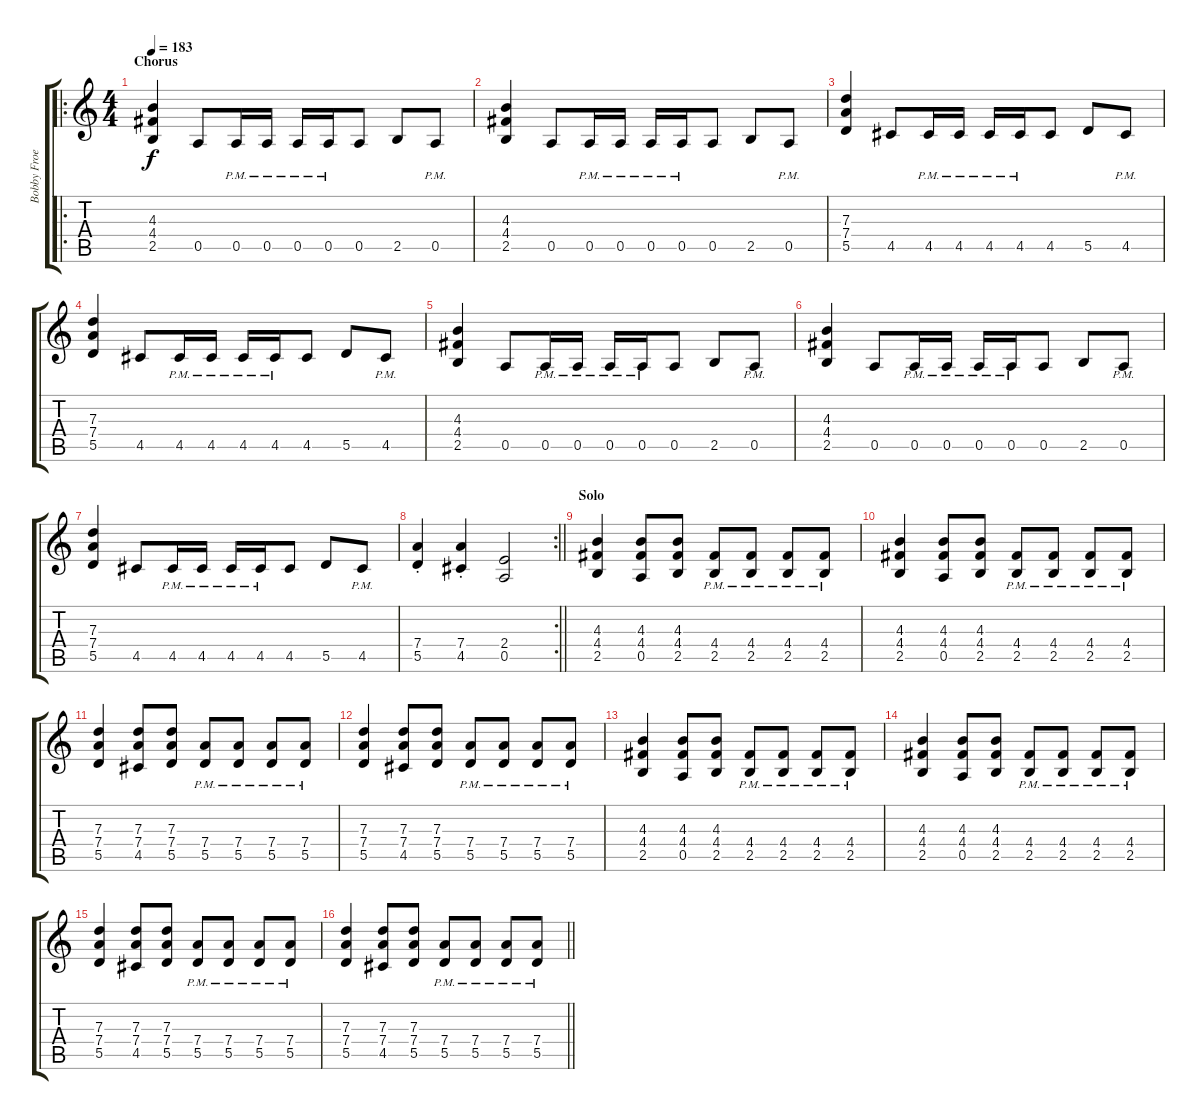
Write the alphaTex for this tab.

\track ("Bobby Froese" "Bobby Froe") {instrument distortionguitar}
\staff {score tabs}
\tuning (E4 B3 G3 D3 A2 E2) {hide}
\ro
\ts (4 4)
\section ("" "Chorus")
\tempo 183
\clef g2
\ks c
(4.3 4.4 2.5).4{dy f} 0.5.8 0.5{pm}.16 0.5{pm}.16 0.5{pm}.16 0.5{pm}.16 0.5.8 2.5.8 0.5{pm}.8 |
(4.3 4.4 2.5).4 0.5.8 0.5{pm}.16 0.5{pm}.16 0.5{pm}.16 0.5{pm}.16 0.5.8 2.5.8 0.5{pm}.8 |
(7.3 7.4 5.5).4 4.5.8 4.5{pm}.16 4.5{pm}.16 4.5{pm}.16 4.5{pm}.16 4.5.8 5.5.8 4.5{pm}.8 |
(7.3 7.4 5.5).4 4.5.8 4.5{pm}.16 4.5{pm}.16 4.5{pm}.16 4.5{pm}.16 4.5.8 5.5.8 4.5{pm}.8 |
(4.3 4.4 2.5).4 0.5.8 0.5{pm}.16 0.5{pm}.16 0.5{pm}.16 0.5{pm}.16 0.5.8 2.5.8 0.5{pm}.8 |
(4.3 4.4 2.5).4 0.5.8 0.5{pm}.16 0.5{pm}.16 0.5{pm}.16 0.5{pm}.16 0.5.8 2.5.8 0.5{pm}.8 |
(7.3 7.4 5.5).4 4.5.8 4.5{pm}.16 4.5{pm}.16 4.5{pm}.16 4.5{pm}.16 4.5.8 5.5.8 4.5{pm}.8 |
\rc 2
\barLineRight lightlight
(7.4{st} 5.5{st}).4 (7.4{st} 4.5{st}).4 (2.4 0.5).2 |
\section ("" "Solo")
(4.3 4.4 2.5).4 (4.3 4.4 0.5).8 (4.3 4.4 2.5).8 (4.4{pm} 2.5{pm}).8 (4.4{pm} 2.5{pm}).8 (4.4{pm} 2.5{pm}).8 (4.4{pm} 2.5{pm}).8 |
(4.3 4.4 2.5).4 (4.3 4.4 0.5).8 (4.3 4.4 2.5).8 (4.4{pm} 2.5{pm}).8 (4.4{pm} 2.5{pm}).8 (4.4{pm} 2.5{pm}).8 (4.4{pm} 2.5{pm}).8 |
(7.3 7.4 5.5).4 (7.3 7.4 4.5).8 (7.3 7.4 5.5).8 (7.4{pm} 5.5{pm}).8 (7.4{pm} 5.5{pm}).8 (7.4{pm} 5.5{pm}).8 (7.4{pm} 5.5{pm}).8 |
(7.3 7.4 5.5).4 (7.3 7.4 4.5).8 (7.3 7.4 5.5).8 (7.4{pm} 5.5{pm}).8 (7.4{pm} 5.5{pm}).8 (7.4{pm} 5.5{pm}).8 (7.4{pm} 5.5{pm}).8 |
(4.3 4.4 2.5).4 (4.3 4.4 0.5).8 (4.3 4.4 2.5).8 (4.4{pm} 2.5{pm}).8 (4.4{pm} 2.5{pm}).8 (4.4{pm} 2.5{pm}).8 (4.4{pm} 2.5{pm}).8 |
(4.3 4.4 2.5).4 (4.3 4.4 0.5).8 (4.3 4.4 2.5).8 (4.4{pm} 2.5{pm}).8 (4.4{pm} 2.5{pm}).8 (4.4{pm} 2.5{pm}).8 (4.4{pm} 2.5{pm}).8 |
(7.3 7.4 5.5).4 (7.3 7.4 4.5).8 (7.3 7.4 5.5).8 (7.4{pm} 5.5{pm}).8 (7.4{pm} 5.5{pm}).8 (7.4{pm} 5.5{pm}).8 (7.4{pm} 5.5{pm}).8 |
\barLineRight lightlight
(7.3 7.4 5.5).4 (7.3 7.4 4.5).8 (7.3 7.4 5.5).8 (7.4{pm} 5.5{pm}).8 (7.4{pm} 5.5{pm}).8 (7.4{pm} 5.5{pm}).8 (7.4{pm} 5.5{pm}).8
